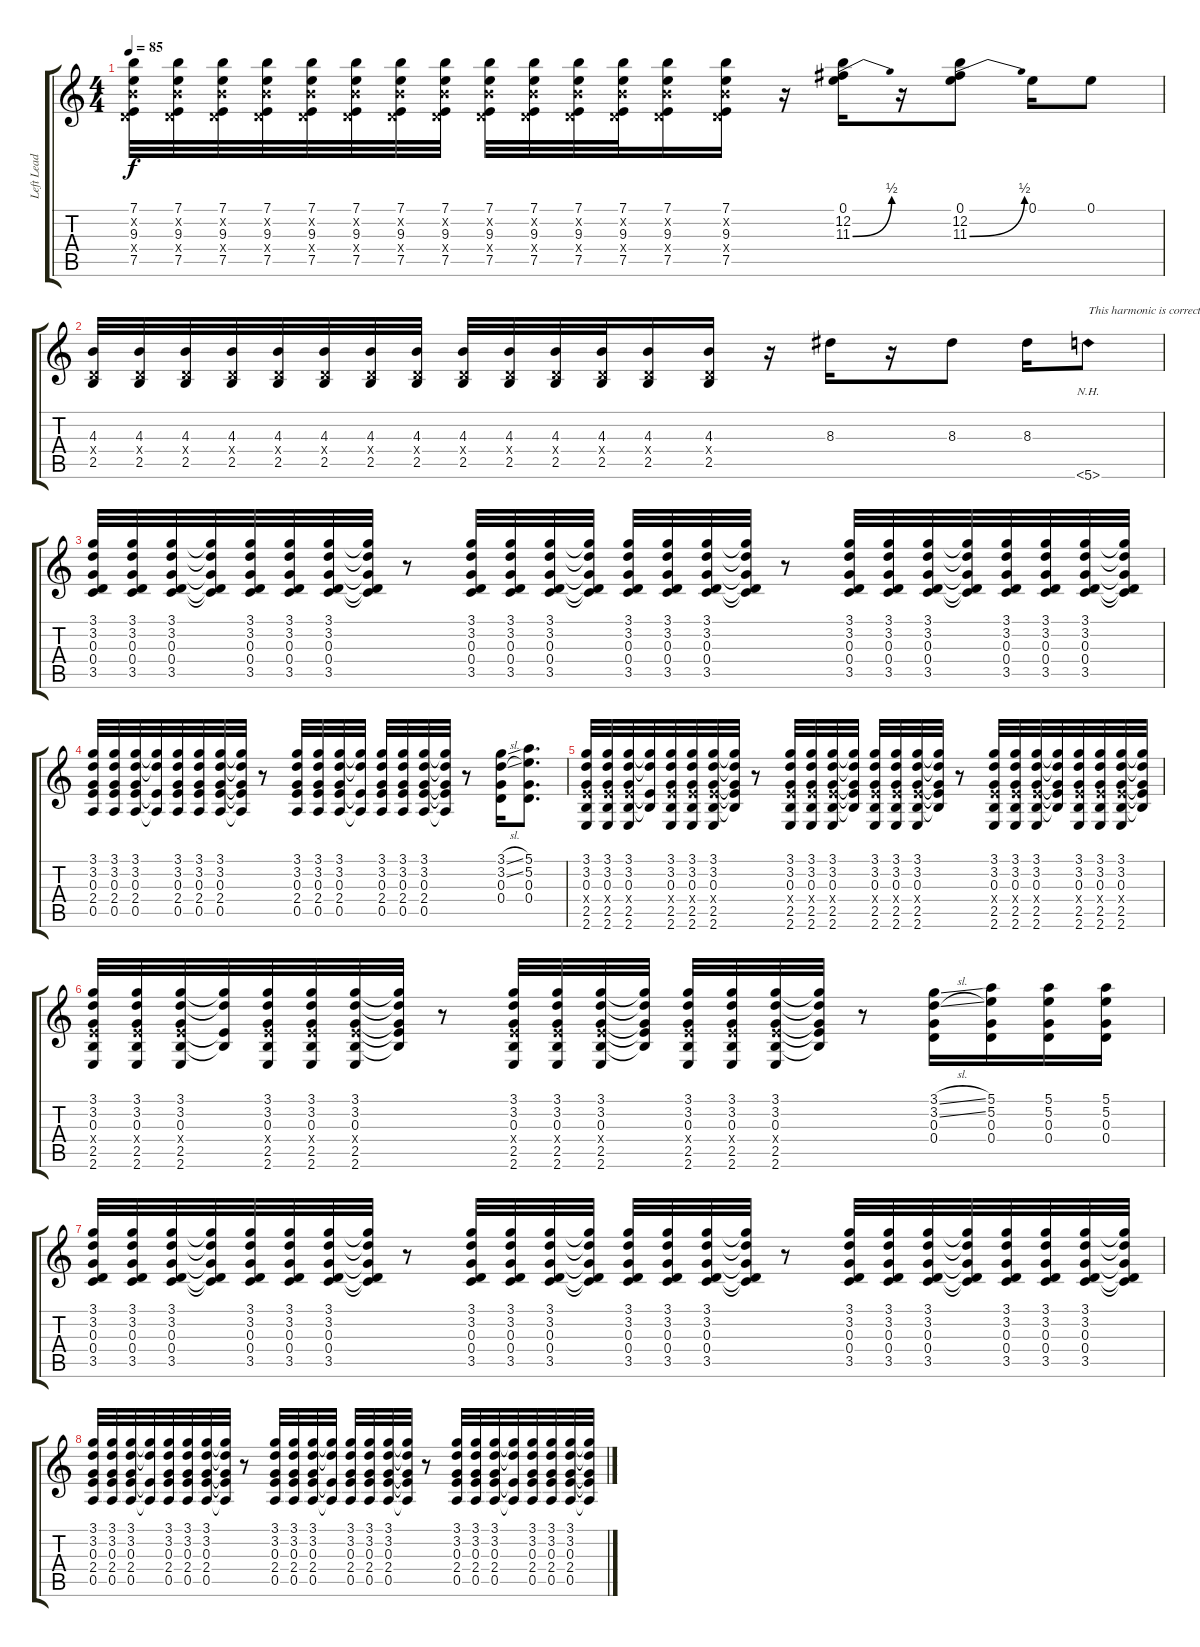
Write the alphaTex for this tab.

\track ("Left Lead Guitar (by remy2828)" "Left Lead ") {instrument distortionguitar}
\staff {score tabs}
\tuning (E4 B3 G3 D3 A2 D2) {hide}
\ts (4 4)
\tempo 85
\clef g2
\ks c
(7.1 0.2{x} 9.3 0.4{x} 7.5).32{dy f} (7.1 0.2{x} 9.3 0.4{x} 7.5).32 (7.1 0.2{x} 9.3 0.4{x} 7.5).32 (7.1 0.2{x} 9.3 0.4{x} 7.5).32 (7.1 0.2{x} 9.3 0.4{x} 7.5).32 (7.1 0.2{x} 9.3 0.4{x} 7.5).32 (7.1 0.2{x} 9.3 0.4{x} 7.5).32 (7.1 0.2{x} 9.3 0.4{x} 7.5).32 (7.1 0.2{x} 9.3 0.4{x} 7.5).32 (7.1 0.2{x} 9.3 0.4{x} 7.5).32 (7.1 0.2{x} 9.3 0.4{x} 7.5).32 (7.1 0.2{x} 9.3 0.4{x} 7.5).32 (7.1 0.2{x} 9.3 0.4{x} 7.5).16 (7.1 0.2{x} 9.3 0.4{x} 7.5).16 r.16 (0.1 12.2 11.3{be (bend 0 0 60 2)}).16 r.16 (0.1 12.2 11.3{be (bend 0 0 60 2)}).8 0.1.16 0.1.8 |
(4.3 0.4{x} 2.5).32 (4.3 0.4{x} 2.5).32 (4.3 0.4{x} 2.5).32 (4.3 0.4{x} 2.5).32 (4.3 0.4{x} 2.5).32 (4.3 0.4{x} 2.5).32 (4.3 0.4{x} 2.5).32 (4.3 0.4{x} 2.5).32 (4.3 0.4{x} 2.5).32 (4.3 0.4{x} 2.5).32 (4.3 0.4{x} 2.5).32 (4.3 0.4{x} 2.5).32 (4.3 0.4{x} 2.5).16 (4.3 0.4{x} 2.5).16 r.16 8.3.16 r.16 8.3.8 8.3.16 5.6{nh}.8{txt "This harmonic is correct."} |
(3.1 3.2 0.3 0.4 3.5).32 (3.1 3.2 0.3 0.4 3.5).32 (3.1 3.2 0.3 0.4 3.5).32 (3.1{t} 3.2{t} 0.3{t} 0.4{t} 3.5{t}).32 (3.1 3.2 0.3 0.4 3.5).32 (3.1 3.2 0.3 0.4 3.5).32 (3.1 3.2 0.3 0.4 3.5).32 (3.1{t} 3.2{t} 0.3{t} 0.4{t} 3.5{t}).32 r.8 (3.1 3.2 0.3 0.4 3.5).32 (3.1 3.2 0.3 0.4 3.5).32 (3.1 3.2 0.3 0.4 3.5).32 (3.1{t} 3.2{t} 0.3{t} 0.4{t} 3.5{t}).32 (3.1 3.2 0.3 0.4 3.5).32 (3.1 3.2 0.3 0.4 3.5).32 (3.1 3.2 0.3 0.4 3.5).32 (3.1{t} 3.2{t} 0.3{t} 0.4{t} 3.5{t}).32 r.8 (3.1 3.2 0.3 0.4 3.5).32 (3.1 3.2 0.3 0.4 3.5).32 (3.1 3.2 0.3 0.4 3.5).32 (3.1{t} 3.2{t} 0.3{t} 0.4{t} 3.5{t}).32 (3.1 3.2 0.3 0.4 3.5).32 (3.1 3.2 0.3 0.4 3.5).32 (3.1 3.2 0.3 0.4 3.5).32 (3.1{t} 3.2{t} 0.3{t} 0.4{t} 3.5{t}).32 |
(3.1 3.2 0.3 2.4 0.5).32 (3.1 3.2 0.3 2.4 0.5).32 (3.1 3.2 0.3 2.4 0.5).32 (3.1{t} 3.2{t} 2.4{t} 0.5{t}).32 (3.1 3.2 0.3 2.4 0.5).32 (3.1 3.2 0.3 2.4 0.5).32 (3.1 3.2 0.3 2.4 0.5).32 (3.1{t} 3.2{t} 0.3{t} 2.4{t} 0.5{t}).32 r.8 (3.1 3.2 0.3 2.4 0.5).32 (3.1 3.2 0.3 2.4 0.5).32 (3.1 3.2 0.3 2.4 0.5).32 (3.1{t} 3.2{t} 2.4{t} 0.5{t}).32 (3.1 3.2 0.3 2.4 0.5).32 (3.1 3.2 0.3 2.4 0.5).32 (3.1 3.2 0.3 2.4 0.5).32 (3.1{t} 3.2{t} 0.3{t} 2.4{t} 0.5{t}).32 r.8 (3.1{sl} 3.2{sl} 0.3 0.4).16 (5.1 5.2 0.3 0.4).8{d} |
(3.1 3.2 0.3 2.4{x} 2.5 2.6).32 (3.1 3.2 0.3 2.4{x} 2.5 2.6).32 (3.1 3.2 0.3 2.4{x} 2.5 2.6).32 (3.1{t} 3.2{t} 2.4{t} 2.5{t}).32 (3.1 3.2 0.3 2.4{x} 2.5 2.6).32 (3.1 3.2 0.3 2.4{x} 2.5 2.6).32 (3.1 3.2 0.3 2.4{x} 2.5 2.6).32 (3.1{t} 3.2{t} 0.3{t} 2.4{t} 2.5{t}).32 r.8 (3.1 3.2 0.3 2.4{x} 2.5 2.6).32 (3.1 3.2 0.3 2.4{x} 2.5 2.6).32 (3.1 3.2 0.3 2.4{x} 2.5 2.6).32 (3.1{t} 3.2{t} 0.3{t} 2.4{t} 2.5{t}).32 (3.1 3.2 0.3 2.4{x} 2.5 2.6).32 (3.1 3.2 0.3 2.4{x} 2.5 2.6).32 (3.1 3.2 0.3 2.4{x} 2.5 2.6).32 (3.1{t} 3.2{t} 0.3{t} 2.4{t} 2.5{t}).32 r.8 (3.1 3.2 0.3 2.4{x} 2.5 2.6).32 (3.1 3.2 0.3 2.4{x} 2.5 2.6).32 (3.1 3.2 0.3 2.4{x} 2.5 2.6).32 (3.1{t} 3.2{t} 0.3{t} 2.4{t} 2.5{t}).32 (3.1 3.2 0.3 2.4{x} 2.5 2.6).32 (3.1 3.2 0.3 2.4{x} 2.5 2.6).32 (3.1 3.2 0.3 2.4{x} 2.5 2.6).32 (3.1{t} 3.2{t} 0.3{t} 2.4{t} 2.5{t}).32 |
(3.1 3.2 0.3 2.4{x} 2.5 2.6).32 (3.1 3.2 0.3 2.4{x} 2.5 2.6).32 (3.1 3.2 0.3 2.4{x} 2.5 2.6).32 (3.1{t} 3.2{t} 2.4{t} 2.5{t}).32 (3.1 3.2 0.3 2.4{x} 2.5 2.6).32 (3.1 3.2 0.3 2.4{x} 2.5 2.6).32 (3.1 3.2 0.3 2.4{x} 2.5 2.6).32 (3.1{t} 3.2{t} 0.3{t} 2.4{t} 2.5{t}).32 r.8 (3.1 3.2 0.3 2.4{x} 2.5 2.6).32 (3.1 3.2 0.3 2.4{x} 2.5 2.6).32 (3.1 3.2 0.3 2.4{x} 2.5 2.6).32 (3.1{t} 3.2{t} 0.3{t} 2.4{t} 2.5{t}).32 (3.1 3.2 0.3 2.4{x} 2.5 2.6).32 (3.1 3.2 0.3 2.4{x} 2.5 2.6).32 (3.1 3.2 0.3 2.4{x} 2.5 2.6).32 (3.1{t} 3.2{t} 0.3{t} 2.4{t} 2.5{t}).32 r.8 (3.1{sl} 3.2{sl} 0.3 0.4).16 (5.1 5.2 0.3 0.4).16 (5.1 5.2 0.3 0.4).16 (5.1 5.2 0.3 0.4).16 |
(3.1 3.2 0.3 0.4 3.5).32 (3.1 3.2 0.3 0.4 3.5).32 (3.1 3.2 0.3 0.4 3.5).32 (3.1{t} 3.2{t} 0.3{t} 0.4{t} 3.5{t}).32 (3.1 3.2 0.3 0.4 3.5).32 (3.1 3.2 0.3 0.4 3.5).32 (3.1 3.2 0.3 0.4 3.5).32 (3.1{t} 3.2{t} 0.3{t} 0.4{t} 3.5{t}).32 r.8 (3.1 3.2 0.3 0.4 3.5).32 (3.1 3.2 0.3 0.4 3.5).32 (3.1 3.2 0.3 0.4 3.5).32 (3.1{t} 3.2{t} 0.3{t} 0.4{t} 3.5{t}).32 (3.1 3.2 0.3 0.4 3.5).32 (3.1 3.2 0.3 0.4 3.5).32 (3.1 3.2 0.3 0.4 3.5).32 (3.1{t} 3.2{t} 0.3{t} 0.4{t} 3.5{t}).32 r.8 (3.1 3.2 0.3 0.4 3.5).32 (3.1 3.2 0.3 0.4 3.5).32 (3.1 3.2 0.3 0.4 3.5).32 (3.1{t} 3.2{t} 0.3{t} 0.4{t} 3.5{t}).32 (3.1 3.2 0.3 0.4 3.5).32 (3.1 3.2 0.3 0.4 3.5).32 (3.1 3.2 0.3 0.4 3.5).32 (3.1{t} 3.2{t} 0.3{t} 0.4{t} 3.5{t}).32 |
(3.1 3.2 0.3 2.4 0.5).32 (3.1 3.2 0.3 2.4 0.5).32 (3.1 3.2 0.3 2.4 0.5).32 (3.1{t} 3.2{t} 2.4{t} 0.5{t}).32 (3.1 3.2 0.3 2.4 0.5).32 (3.1 3.2 0.3 2.4 0.5).32 (3.1 3.2 0.3 2.4 0.5).32 (3.1{t} 3.2{t} 0.3{t} 2.4{t} 0.5{t}).32 r.8 (3.1 3.2 0.3 2.4 0.5).32 (3.1 3.2 0.3 2.4 0.5).32 (3.1 3.2 0.3 2.4 0.5).32 (3.1{t} 3.2{t} 2.4{t} 0.5{t}).32 (3.1 3.2 0.3 2.4 0.5).32 (3.1 3.2 0.3 2.4 0.5).32 (3.1 3.2 0.3 2.4 0.5).32 (3.1{t} 3.2{t} 0.3{t} 2.4{t} 0.5{t}).32 r.8 (3.1 3.2 0.3 2.4 0.5).32 (3.1 3.2 0.3 2.4 0.5).32 (3.1 3.2 0.3 2.4 0.5).32 (3.1{t} 3.2{t} 2.4{t} 0.5{t}).32 (3.1 3.2 0.3 2.4 0.5).32 (3.1 3.2 0.3 2.4 0.5).32 (3.1 3.2 0.3 2.4 0.5).32 (3.1{t} 3.2{t} 0.3{t} 2.4{t} 0.5{t}).32
